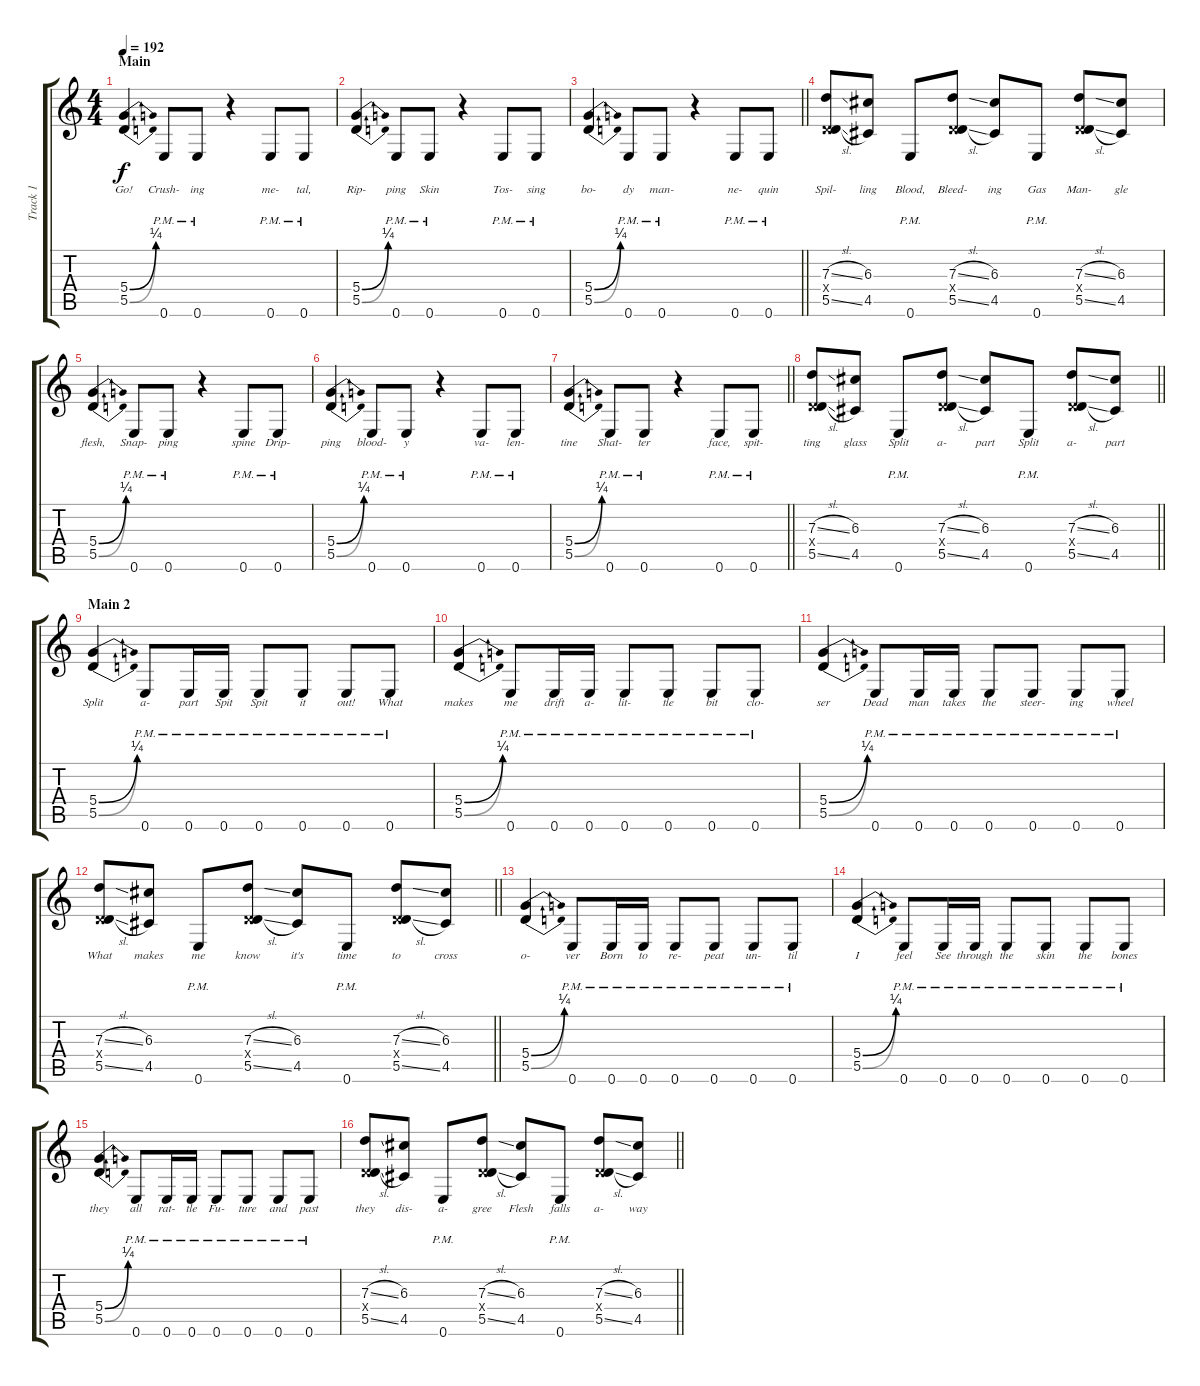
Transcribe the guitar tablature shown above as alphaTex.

\track ("Track 1" "Track 1") {instrument distortionguitar}
\staff {score tabs}
\tuning (E4 B3 G3 D3 A2 E2) {hide}
\ts (4 4)
\section ("" "Main")
\tempo 192
\clef g2
\ks c
(5.4{be (bend 0 0 60 1)} 5.5{be (bend 0 0 60 1)}).4{lyrics (0 "Go!") lyrics (1 "") lyrics (2 "") lyrics (3 "") lyrics (4 "") dy f} 0.6{pm}.8{lyrics (0 "Crush-") lyrics (1 "") lyrics (2 "") lyrics (3 "") lyrics (4 "")} 0.6{pm}.8{lyrics (0 "ing") lyrics (1 "") lyrics (2 "") lyrics (3 "") lyrics (4 "")} r.4 0.6{pm}.8{lyrics (0 "me-") lyrics (1 "") lyrics (2 "") lyrics (3 "") lyrics (4 "")} 0.6{pm}.8{lyrics (0 "tal,") lyrics (1 "") lyrics (2 "") lyrics (3 "") lyrics (4 "")} |
(5.4{be (bend 0 0 60 1)} 5.5{be (bend 0 0 60 1)}).4{lyrics (0 "Rip-") lyrics (1 "") lyrics (2 "") lyrics (3 "") lyrics (4 "")} 0.6{pm}.8{lyrics (0 "ping") lyrics (1 "") lyrics (2 "") lyrics (3 "") lyrics (4 "")} 0.6{pm}.8{lyrics (0 "Skin") lyrics (1 "") lyrics (2 "") lyrics (3 "") lyrics (4 "")} r.4 0.6{pm}.8{lyrics (0 "Tos-") lyrics (1 "") lyrics (2 "") lyrics (3 "") lyrics (4 "")} 0.6{pm}.8{lyrics (0 "sing") lyrics (1 "") lyrics (2 "") lyrics (3 "") lyrics (4 "")} |
\barLineRight lightlight
(5.4{be (bend 0 0 60 1)} 5.5{be (bend 0 0 60 1)}).4{lyrics (0 "bo-") lyrics (1 "") lyrics (2 "") lyrics (3 "") lyrics (4 "")} 0.6{pm}.8{lyrics (0 "dy") lyrics (1 "") lyrics (2 "") lyrics (3 "") lyrics (4 "")} 0.6{pm}.8{lyrics (0 "man-") lyrics (1 "") lyrics (2 "") lyrics (3 "") lyrics (4 "")} r.4 0.6{pm}.8{lyrics (0 "ne-") lyrics (1 "") lyrics (2 "") lyrics (3 "") lyrics (4 "")} 0.6{pm}.8{lyrics (0 "quin") lyrics (1 "") lyrics (2 "") lyrics (3 "") lyrics (4 "")} |
(7.3{sl} 0.4{x} 5.5{sl}).8{lyrics (0 "Spil-") lyrics (1 "") lyrics (2 "") lyrics (3 "") lyrics (4 "")} (6.3 4.5).8{lyrics (0 "ling") lyrics (1 "") lyrics (2 "") lyrics (3 "") lyrics (4 "")} 0.6{pm}.8{lyrics (0 "Blood,") lyrics (1 "") lyrics (2 "") lyrics (3 "") lyrics (4 "")} (7.3{sl} 0.4{x} 5.5{sl}).8{lyrics (0 "Bleed-") lyrics (1 "") lyrics (2 "") lyrics (3 "") lyrics (4 "")} (6.3 4.5).8{lyrics (0 "ing") lyrics (1 "") lyrics (2 "") lyrics (3 "") lyrics (4 "")} 0.6{pm}.8{lyrics (0 "Gas") lyrics (1 "") lyrics (2 "") lyrics (3 "") lyrics (4 "")} (7.3{sl} 0.4{x} 5.5{sl}).8{lyrics (0 "Man-") lyrics (1 "") lyrics (2 "") lyrics (3 "") lyrics (4 "")} (6.3 4.5).8{lyrics (0 "gle") lyrics (1 "") lyrics (2 "") lyrics (3 "") lyrics (4 "")} |
(5.4{be (bend 0 0 60 1)} 5.5{be (bend 0 0 60 1)}).4{lyrics (0 "flesh,") lyrics (1 "") lyrics (2 "") lyrics (3 "") lyrics (4 "")} 0.6{pm}.8{lyrics (0 "Snap-") lyrics (1 "") lyrics (2 "") lyrics (3 "") lyrics (4 "")} 0.6{pm}.8{lyrics (0 "ping") lyrics (1 "") lyrics (2 "") lyrics (3 "") lyrics (4 "")} r.4 0.6{pm}.8{lyrics (0 "spine") lyrics (1 "") lyrics (2 "") lyrics (3 "") lyrics (4 "")} 0.6{pm}.8{lyrics (0 "Drip-") lyrics (1 "") lyrics (2 "") lyrics (3 "") lyrics (4 "")} |
(5.4{be (bend 0 0 60 1)} 5.5{be (bend 0 0 60 1)}).4{lyrics (0 "ping") lyrics (1 "") lyrics (2 "") lyrics (3 "") lyrics (4 "")} 0.6{pm}.8{lyrics (0 "blood-") lyrics (1 "") lyrics (2 "") lyrics (3 "") lyrics (4 "")} 0.6{pm}.8{lyrics (0 "y") lyrics (1 "") lyrics (2 "") lyrics (3 "") lyrics (4 "")} r.4 0.6{pm}.8{lyrics (0 "va-") lyrics (1 "") lyrics (2 "") lyrics (3 "") lyrics (4 "")} 0.6{pm}.8{lyrics (0 "len-") lyrics (1 "") lyrics (2 "") lyrics (3 "") lyrics (4 "")} |
\barLineRight lightlight
(5.4{be (bend 0 0 60 1)} 5.5{be (bend 0 0 60 1)}).4{lyrics (0 "tine") lyrics (1 "") lyrics (2 "") lyrics (3 "") lyrics (4 "")} 0.6{pm}.8{lyrics (0 "Shat-") lyrics (1 "") lyrics (2 "") lyrics (3 "") lyrics (4 "")} 0.6{pm}.8{lyrics (0 "ter") lyrics (1 "") lyrics (2 "") lyrics (3 "") lyrics (4 "")} r.4 0.6{pm}.8{lyrics (0 "face,") lyrics (1 "") lyrics (2 "") lyrics (3 "") lyrics (4 "")} 0.6{pm}.8{lyrics (0 "spit-") lyrics (1 "") lyrics (2 "") lyrics (3 "") lyrics (4 "")} |
\barLineRight lightlight
(7.3{sl} 0.4{x} 5.5{sl}).8{lyrics (0 "ting") lyrics (1 "") lyrics (2 "") lyrics (3 "") lyrics (4 "")} (6.3 4.5).8{lyrics (0 "glass") lyrics (1 "") lyrics (2 "") lyrics (3 "") lyrics (4 "")} 0.6{pm}.8{lyrics (0 "Split") lyrics (1 "") lyrics (2 "") lyrics (3 "") lyrics (4 "")} (7.3{sl} 0.4{x} 5.5{sl}).8{lyrics (0 "a-") lyrics (1 "") lyrics (2 "") lyrics (3 "") lyrics (4 "")} (6.3 4.5).8{lyrics (0 "part") lyrics (1 "") lyrics (2 "") lyrics (3 "") lyrics (4 "")} 0.6{pm}.8{lyrics (0 "Split") lyrics (1 "") lyrics (2 "") lyrics (3 "") lyrics (4 "")} (7.3{sl} 0.4{x} 5.5{sl}).8{lyrics (0 "a-") lyrics (1 "") lyrics (2 "") lyrics (3 "") lyrics (4 "")} (6.3 4.5).8{lyrics (0 "part") lyrics (1 "") lyrics (2 "") lyrics (3 "") lyrics (4 "")} |
\section ("" "Main 2")
(5.4{be (bend 0 0 60 1)} 5.5{be (bend 0 0 60 1)}).4{lyrics (0 "Split") lyrics (1 "") lyrics (2 "") lyrics (3 "") lyrics (4 "")} 0.6{pm}.8{lyrics (0 "a-") lyrics (1 "") lyrics (2 "") lyrics (3 "") lyrics (4 "")} 0.6{pm}.16{lyrics (0 "part") lyrics (1 "") lyrics (2 "") lyrics (3 "") lyrics (4 "")} 0.6{pm}.16{lyrics (0 "Spit") lyrics (1 "") lyrics (2 "") lyrics (3 "") lyrics (4 "")} 0.6{pm}.8{lyrics (0 "Spit") lyrics (1 "") lyrics (2 "") lyrics (3 "") lyrics (4 "")} 0.6{pm}.8{lyrics (0 "it") lyrics (1 "") lyrics (2 "") lyrics (3 "") lyrics (4 "")} 0.6{pm}.8{lyrics (0 "out!") lyrics (1 "") lyrics (2 "") lyrics (3 "") lyrics (4 "")} 0.6{pm}.8{lyrics (0 "What") lyrics (1 "") lyrics (2 "") lyrics (3 "") lyrics (4 "")} |
(5.4{be (bend 0 0 60 1)} 5.5{be (bend 0 0 60 1)}).4{lyrics (0 "makes") lyrics (1 "") lyrics (2 "") lyrics (3 "") lyrics (4 "")} 0.6{pm}.8{lyrics (0 "me") lyrics (1 "") lyrics (2 "") lyrics (3 "") lyrics (4 "")} 0.6{pm}.16{lyrics (0 "drift") lyrics (1 "") lyrics (2 "") lyrics (3 "") lyrics (4 "")} 0.6{pm}.16{lyrics (0 "a-") lyrics (1 "") lyrics (2 "") lyrics (3 "") lyrics (4 "")} 0.6{pm}.8{lyrics (0 "lit-") lyrics (1 "") lyrics (2 "") lyrics (3 "") lyrics (4 "")} 0.6{pm}.8{lyrics (0 "tle") lyrics (1 "") lyrics (2 "") lyrics (3 "") lyrics (4 "")} 0.6{pm}.8{lyrics (0 "bit") lyrics (1 "") lyrics (2 "") lyrics (3 "") lyrics (4 "")} 0.6{pm}.8{lyrics (0 "clo-") lyrics (1 "") lyrics (2 "") lyrics (3 "") lyrics (4 "")} |
(5.4{be (bend 0 0 60 1)} 5.5{be (bend 0 0 60 1)}).4{lyrics (0 "ser") lyrics (1 "") lyrics (2 "") lyrics (3 "") lyrics (4 "")} 0.6{pm}.8{lyrics (0 "Dead") lyrics (1 "") lyrics (2 "") lyrics (3 "") lyrics (4 "")} 0.6{pm}.16{lyrics (0 "man") lyrics (1 "") lyrics (2 "") lyrics (3 "") lyrics (4 "")} 0.6{pm}.16{lyrics (0 "takes") lyrics (1 "") lyrics (2 "") lyrics (3 "") lyrics (4 "")} 0.6{pm}.8{lyrics (0 "the") lyrics (1 "") lyrics (2 "") lyrics (3 "") lyrics (4 "")} 0.6{pm}.8{lyrics (0 "steer-") lyrics (1 "") lyrics (2 "") lyrics (3 "") lyrics (4 "")} 0.6{pm}.8{lyrics (0 "ing") lyrics (1 "") lyrics (2 "") lyrics (3 "") lyrics (4 "")} 0.6{pm}.8{lyrics (0 "wheel") lyrics (1 "") lyrics (2 "") lyrics (3 "") lyrics (4 "")} |
\barLineRight lightlight
(7.3{sl} 0.4{x} 5.5{sl}).8{lyrics (0 "What") lyrics (1 "") lyrics (2 "") lyrics (3 "") lyrics (4 "")} (6.3 4.5).8{lyrics (0 "makes") lyrics (1 "") lyrics (2 "") lyrics (3 "") lyrics (4 "")} 0.6{pm}.8{lyrics (0 "me") lyrics (1 "") lyrics (2 "") lyrics (3 "") lyrics (4 "")} (7.3{sl} 0.4{x} 5.5{sl}).8{lyrics (0 "know") lyrics (1 "") lyrics (2 "") lyrics (3 "") lyrics (4 "")} (6.3 4.5).8{lyrics (0 "it's") lyrics (1 "") lyrics (2 "") lyrics (3 "") lyrics (4 "")} 0.6{pm}.8{lyrics (0 "time") lyrics (1 "") lyrics (2 "") lyrics (3 "") lyrics (4 "")} (7.3{sl} 0.4{x} 5.5{sl}).8{lyrics (0 "to") lyrics (1 "") lyrics (2 "") lyrics (3 "") lyrics (4 "")} (6.3 4.5).8{lyrics (0 "cross") lyrics (1 "") lyrics (2 "") lyrics (3 "") lyrics (4 "")} |
(5.4{be (bend 0 0 60 1)} 5.5{be (bend 0 0 60 1)}).4{lyrics (0 "o-") lyrics (1 "") lyrics (2 "") lyrics (3 "") lyrics (4 "")} 0.6{pm}.8{lyrics (0 "ver") lyrics (1 "") lyrics (2 "") lyrics (3 "") lyrics (4 "")} 0.6{pm}.16{lyrics (0 "Born") lyrics (1 "") lyrics (2 "") lyrics (3 "") lyrics (4 "")} 0.6{pm}.16{lyrics (0 "to") lyrics (1 "") lyrics (2 "") lyrics (3 "") lyrics (4 "")} 0.6{pm}.8{lyrics (0 "re-") lyrics (1 "") lyrics (2 "") lyrics (3 "") lyrics (4 "")} 0.6{pm}.8{lyrics (0 "peat") lyrics (1 "") lyrics (2 "") lyrics (3 "") lyrics (4 "")} 0.6{pm}.8{lyrics (0 "un-") lyrics (1 "") lyrics (2 "") lyrics (3 "") lyrics (4 "")} 0.6{pm}.8{lyrics (0 "til") lyrics (1 "") lyrics (2 "") lyrics (3 "") lyrics (4 "")} |
(5.4{be (bend 0 0 60 1)} 5.5{be (bend 0 0 60 1)}).4{lyrics (0 "I") lyrics (1 "") lyrics (2 "") lyrics (3 "") lyrics (4 "")} 0.6{pm}.8{lyrics (0 "feel") lyrics (1 "") lyrics (2 "") lyrics (3 "") lyrics (4 "")} 0.6{pm}.16{lyrics (0 "See") lyrics (1 "") lyrics (2 "") lyrics (3 "") lyrics (4 "")} 0.6{pm}.16{lyrics (0 "through") lyrics (1 "") lyrics (2 "") lyrics (3 "") lyrics (4 "")} 0.6{pm}.8{lyrics (0 "the") lyrics (1 "") lyrics (2 "") lyrics (3 "") lyrics (4 "")} 0.6{pm}.8{lyrics (0 "skin") lyrics (1 "") lyrics (2 "") lyrics (3 "") lyrics (4 "")} 0.6{pm}.8{lyrics (0 "the") lyrics (1 "") lyrics (2 "") lyrics (3 "") lyrics (4 "")} 0.6{pm}.8{lyrics (0 "bones") lyrics (1 "") lyrics (2 "") lyrics (3 "") lyrics (4 "")} |
(5.4{be (bend 0 0 60 1)} 5.5{be (bend 0 0 60 1)}).4{lyrics (0 "they") lyrics (1 "") lyrics (2 "") lyrics (3 "") lyrics (4 "")} 0.6{pm}.8{lyrics (0 "all") lyrics (1 "") lyrics (2 "") lyrics (3 "") lyrics (4 "")} 0.6{pm}.16{lyrics (0 "rat-") lyrics (1 "") lyrics (2 "") lyrics (3 "") lyrics (4 "")} 0.6{pm}.16{lyrics (0 "tle") lyrics (1 "") lyrics (2 "") lyrics (3 "") lyrics (4 "")} 0.6{pm}.8{lyrics (0 "Fu-") lyrics (1 "") lyrics (2 "") lyrics (3 "") lyrics (4 "")} 0.6{pm}.8{lyrics (0 "ture") lyrics (1 "") lyrics (2 "") lyrics (3 "") lyrics (4 "")} 0.6{pm}.8{lyrics (0 "and") lyrics (1 "") lyrics (2 "") lyrics (3 "") lyrics (4 "")} 0.6{pm}.8{lyrics (0 "past") lyrics (1 "") lyrics (2 "") lyrics (3 "") lyrics (4 "")} |
\barLineRight lightlight
(7.3{sl} 0.4{x} 5.5{sl}).8{lyrics (0 "they") lyrics (1 "") lyrics (2 "") lyrics (3 "") lyrics (4 "")} (6.3 4.5).8{lyrics (0 "dis-") lyrics (1 "") lyrics (2 "") lyrics (3 "") lyrics (4 "")} 0.6{pm}.8{lyrics (0 "a-") lyrics (1 "") lyrics (2 "") lyrics (3 "") lyrics (4 "")} (7.3{sl} 0.4{x} 5.5{sl}).8{lyrics (0 "gree") lyrics (1 "") lyrics (2 "") lyrics (3 "") lyrics (4 "")} (6.3 4.5).8{lyrics (0 "Flesh") lyrics (1 "") lyrics (2 "") lyrics (3 "") lyrics (4 "")} 0.6{pm}.8{lyrics (0 "falls") lyrics (1 "") lyrics (2 "") lyrics (3 "") lyrics (4 "")} (7.3{sl} 0.4{x} 5.5{sl}).8{lyrics (0 "a-") lyrics (1 "") lyrics (2 "") lyrics (3 "") lyrics (4 "")} (6.3 4.5).8{lyrics (0 "way") lyrics (1 "") lyrics (2 "") lyrics (3 "") lyrics (4 "")}
